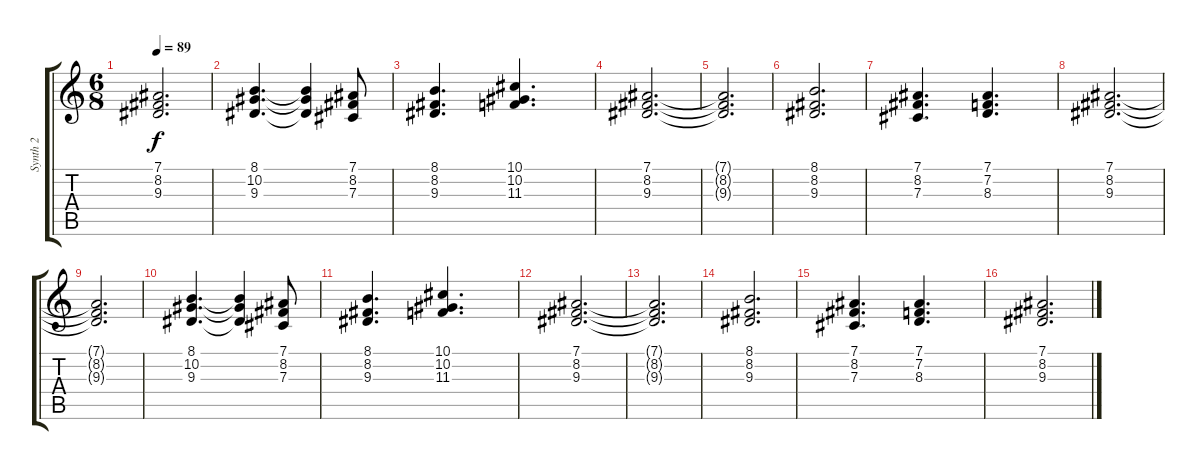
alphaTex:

\track ("Synth 2" "Synth 2") {instrument stringensemble1}
\staff {score tabs}
\tuning (Eb4 Bb3 Gb3 Db3 Ab2 Eb2) {hide}
\ts (6 8)
\tempo 89
\clef g2
\ks c
(7.1{t} 8.2{t} 9.3{t}).2{d dy f} |
(8.1 10.2 9.3).4{d} (8.1{t} 10.2{t} 9.3{t}).4 (7.1 8.2 7.3).8 |
(8.1 8.2 9.3).4{d} (10.1 10.2 11.3).4{d} |
(7.1 8.2 9.3).2{d} |
(7.1{t} 8.2{t} 9.3{t}).2{d} |
(8.1 8.2 9.3).2{d} |
(7.1 8.2 7.3).4{d} (7.1 7.2 8.3).4{d} |
(7.1 8.2 9.3).2{d} |
(7.1{t} 8.2{t} 9.3{t}).2{d} |
(8.1 10.2 9.3).4{d} (8.1{t} 10.2{t} 9.3{t}).4 (7.1 8.2 7.3).8 |
(8.1 8.2 9.3).4{d} (10.1 10.2 11.3).4{d} |
(7.1 8.2 9.3).2{d} |
(7.1{t} 8.2{t} 9.3{t}).2{d} |
(8.1 8.2 9.3).2{d} |
(7.1 8.2 7.3).4{d} (7.1 7.2 8.3).4{d} |
(7.1 8.2 9.3).2{d}
